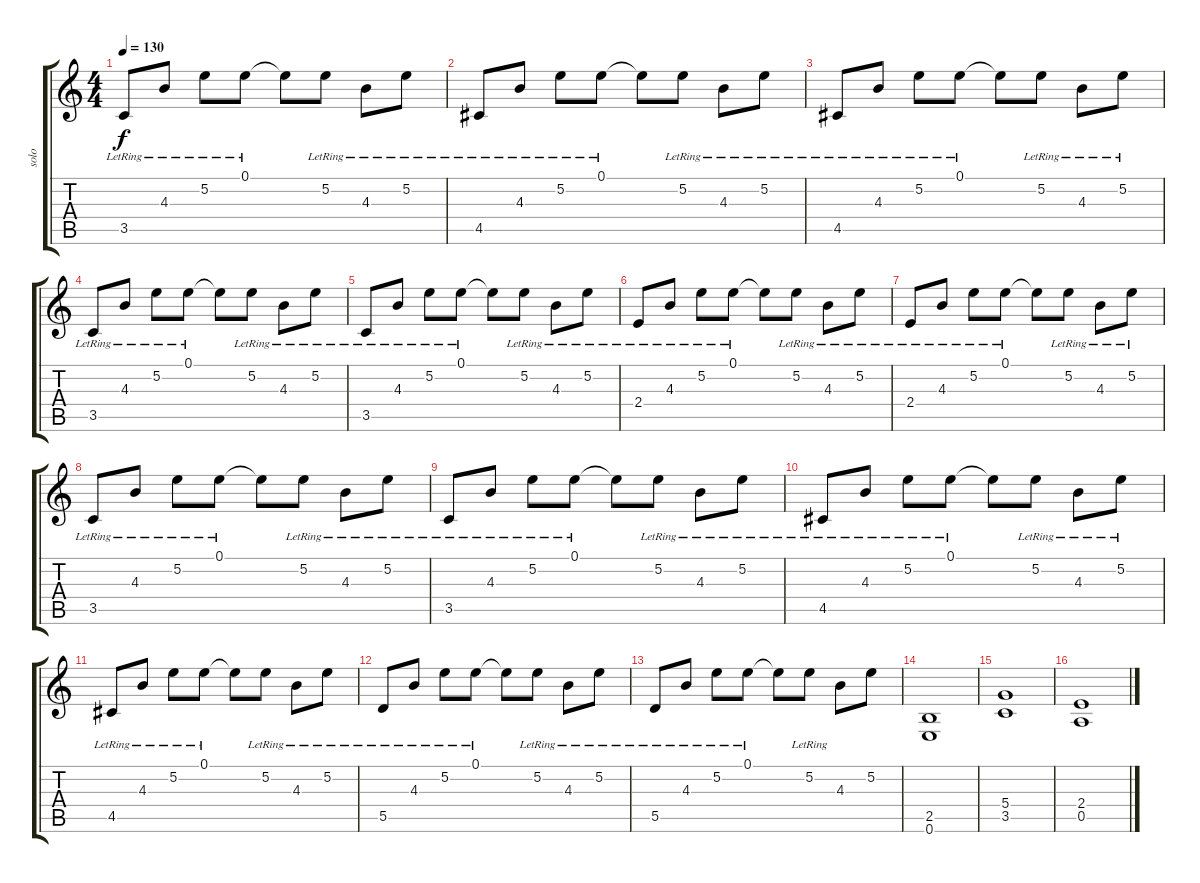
\track ("solo" "solo") {instrument distortionguitar}
\staff {score tabs}
\tuning (E4 B3 G3 D3 A2 E2) {hide}
\ts (4 4)
\tempo 130
\clef g2
\ks c
3.5{lr}.8{dy f} 4.3{lr}.8 5.2{lr}.8 0.1{lr}.8 0.1{t}.8 5.2{lr}.8 4.3{lr}.8 5.2{lr}.8 |
4.5{lr}.8 4.3{lr}.8 5.2{lr}.8 0.1{lr}.8 0.1{t}.8 5.2{lr}.8 4.3{lr}.8 5.2{lr}.8 |
4.5{lr}.8 4.3{lr}.8 5.2{lr}.8 0.1{lr}.8 0.1{t}.8 5.2{lr}.8 4.3{lr}.8 5.2{lr}.8 |
3.5{lr}.8 4.3{lr}.8 5.2{lr}.8 0.1{lr}.8 0.1{t}.8 5.2{lr}.8 4.3{lr}.8 5.2{lr}.8 |
3.5{lr}.8 4.3{lr}.8 5.2{lr}.8 0.1{lr}.8 0.1{t}.8 5.2{lr}.8 4.3{lr}.8 5.2{lr}.8 |
2.4{lr}.8{volume 16} 4.3{lr}.8 5.2{lr}.8 0.1{lr}.8 0.1{t}.8 5.2{lr}.8 4.3{lr}.8 5.2{lr}.8 |
2.4{lr}.8 4.3{lr}.8 5.2{lr}.8 0.1{lr}.8 0.1{t}.8 5.2{lr}.8 4.3{lr}.8 5.2{lr}.8 |
3.5{lr}.8 4.3{lr}.8 5.2{lr}.8 0.1{lr}.8 0.1{t}.8 5.2{lr}.8 4.3{lr}.8 5.2{lr}.8 |
3.5{lr}.8 4.3{lr}.8 5.2{lr}.8 0.1{lr}.8 0.1{t}.8 5.2{lr}.8 4.3{lr}.8 5.2{lr}.8 |
4.5{lr}.8 4.3{lr}.8 5.2{lr}.8 0.1{lr}.8 0.1{t}.8 5.2{lr}.8 4.3{lr}.8 5.2{lr}.8 |
4.5{lr}.8 4.3{lr}.8 5.2{lr}.8 0.1{lr}.8 0.1{t}.8 5.2{lr}.8 4.3{lr}.8 5.2{lr}.8 |
5.5{lr}.8 4.3{lr}.8 5.2{lr}.8 0.1{lr}.8 0.1{t}.8 5.2{lr}.8 4.3{lr}.8 5.2{lr}.8 |
5.5{lr}.8 4.3{lr}.8 5.2{lr}.8 0.1{lr}.8 0.1{t}.8 5.2{lr}.8 4.3.8 5.2.8 |
(2.5 0.6).1{instrument distortionguitar} |
(5.4 3.5).1 |
(2.4 0.5).1
